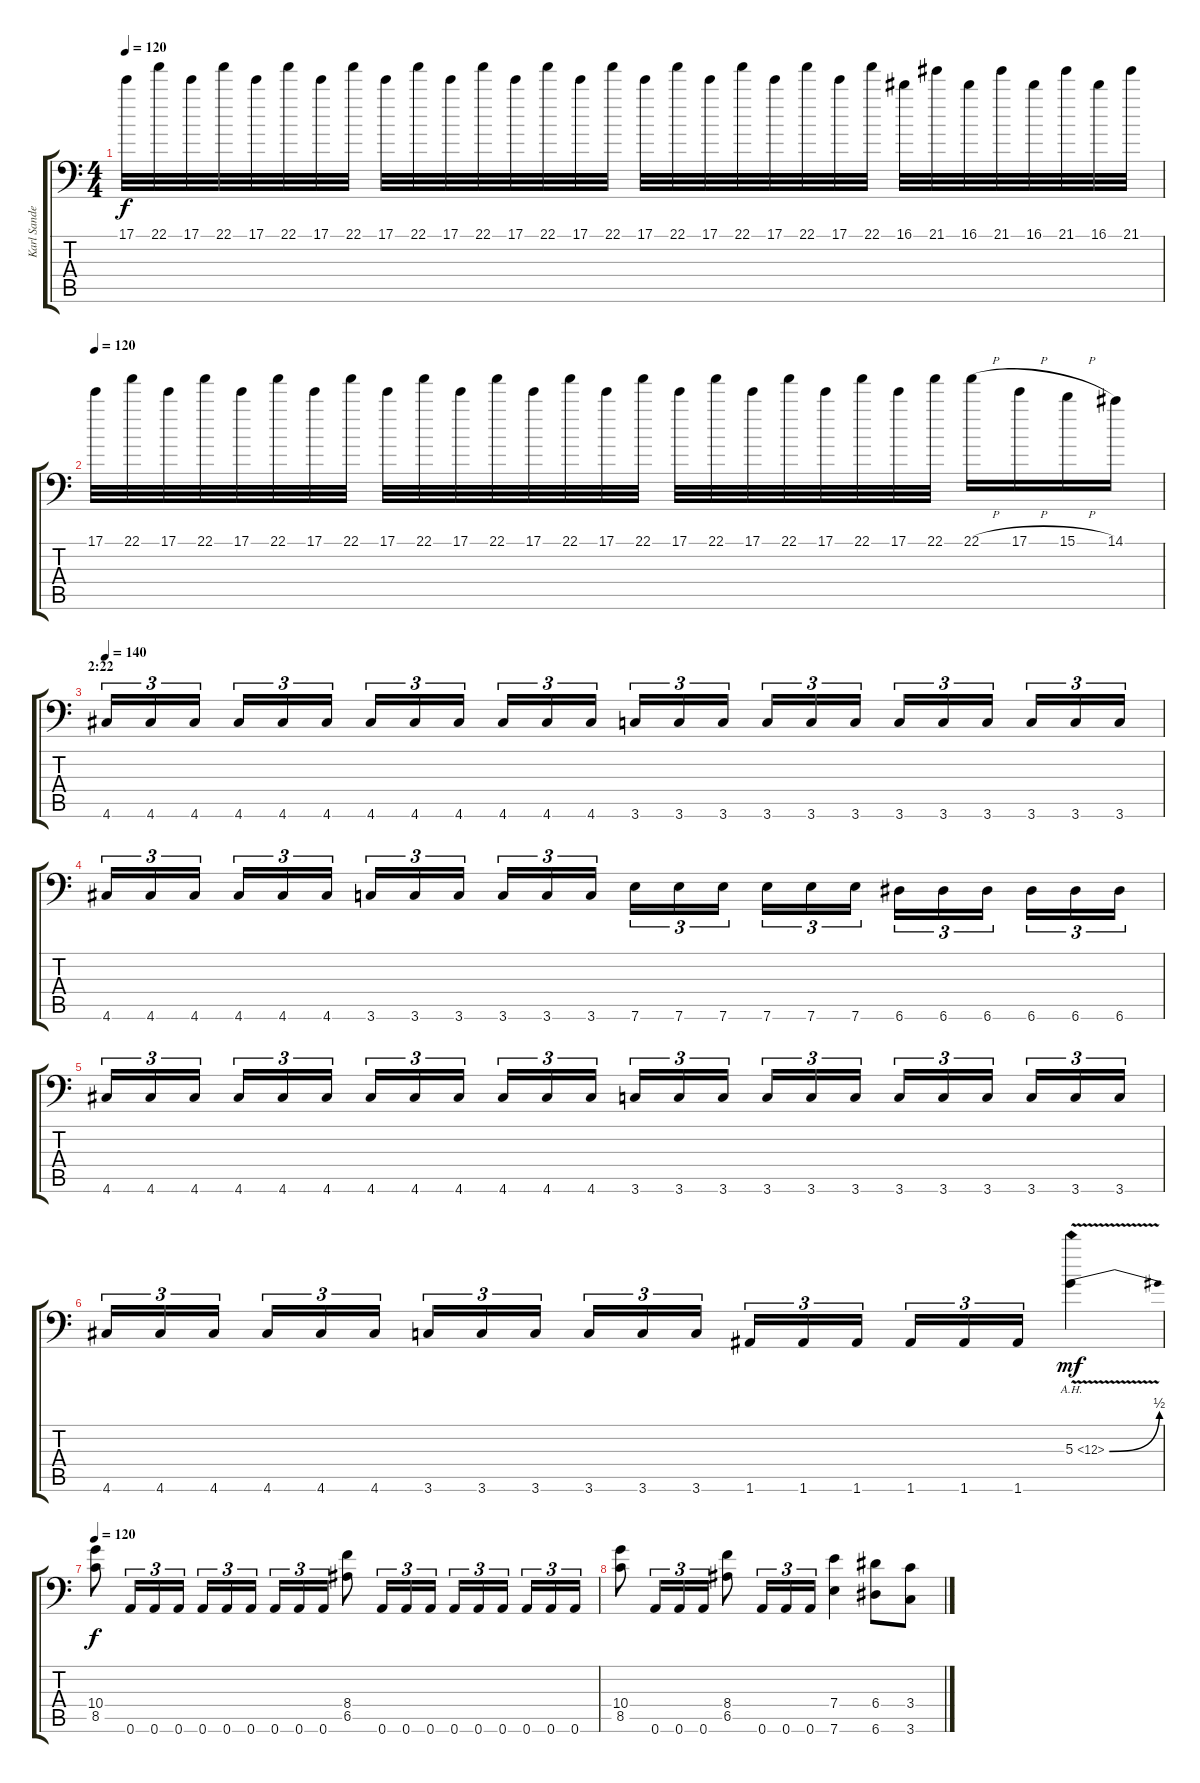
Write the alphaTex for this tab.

\track ("Karl Sanders" "Karl Sande") {instrument distortionguitar}
\staff {score tabs}
\tuning (B3 Gb3 D3 A2 E2 A1) {hide}
\ts (4 4)
\tempo 120
\clef f4
\ks c
17.1.32{dy f} 22.1.32 17.1.32 22.1.32 17.1.32 22.1.32 17.1.32 22.1.32 17.1.32 22.1.32 17.1.32 22.1.32 17.1.32 22.1.32 17.1.32 22.1.32 17.1.32 22.1.32 17.1.32 22.1.32 17.1.32 22.1.32 17.1.32 22.1.32 16.1.32 21.1.32 16.1.32 21.1.32 16.1.32 21.1.32 16.1.32 21.1.32 |
\tempo 120
17.1.32 22.1.32 17.1.32 22.1.32 17.1.32 22.1.32 17.1.32 22.1.32 17.1.32 22.1.32 17.1.32 22.1.32 17.1.32 22.1.32 17.1.32 22.1.32 17.1.32 22.1.32 17.1.32 22.1.32 17.1.32 22.1.32 17.1.32 22.1.32 22.1{h}.16 17.1{h}.16 15.1{h}.16 14.1.16 |
\section ("" "2:22")
\tempo 140
4.6.16{tu (3 2) balance 14} 4.6.16{tu (3 2)} 4.6.16{tu (3 2)} 4.6.16{tu (3 2)} 4.6.16{tu (3 2)} 4.6.16{tu (3 2)} 4.6.16{tu (3 2)} 4.6.16{tu (3 2)} 4.6.16{tu (3 2)} 4.6.16{tu (3 2)} 4.6.16{tu (3 2)} 4.6.16{tu (3 2)} 3.6.16{tu (3 2)} 3.6.16{tu (3 2)} 3.6.16{tu (3 2)} 3.6.16{tu (3 2)} 3.6.16{tu (3 2)} 3.6.16{tu (3 2)} 3.6.16{tu (3 2)} 3.6.16{tu (3 2)} 3.6.16{tu (3 2)} 3.6.16{tu (3 2)} 3.6.16{tu (3 2)} 3.6.16{tu (3 2)} |
4.6.16{tu (3 2)} 4.6.16{tu (3 2)} 4.6.16{tu (3 2)} 4.6.16{tu (3 2)} 4.6.16{tu (3 2)} 4.6.16{tu (3 2)} 3.6.16{tu (3 2)} 3.6.16{tu (3 2)} 3.6.16{tu (3 2)} 3.6.16{tu (3 2)} 3.6.16{tu (3 2)} 3.6.16{tu (3 2)} 7.6.16{tu (3 2)} 7.6.16{tu (3 2)} 7.6.16{tu (3 2)} 7.6.16{tu (3 2)} 7.6.16{tu (3 2)} 7.6.16{tu (3 2)} 6.6.16{tu (3 2)} 6.6.16{tu (3 2)} 6.6.16{tu (3 2)} 6.6.16{tu (3 2)} 6.6.16{tu (3 2)} 6.6.16{tu (3 2)} |
4.6.16{tu (3 2)} 4.6.16{tu (3 2)} 4.6.16{tu (3 2)} 4.6.16{tu (3 2)} 4.6.16{tu (3 2)} 4.6.16{tu (3 2)} 4.6.16{tu (3 2)} 4.6.16{tu (3 2)} 4.6.16{tu (3 2)} 4.6.16{tu (3 2)} 4.6.16{tu (3 2)} 4.6.16{tu (3 2)} 3.6.16{tu (3 2)} 3.6.16{tu (3 2)} 3.6.16{tu (3 2)} 3.6.16{tu (3 2)} 3.6.16{tu (3 2)} 3.6.16{tu (3 2)} 3.6.16{tu (3 2)} 3.6.16{tu (3 2)} 3.6.16{tu (3 2)} 3.6.16{tu (3 2)} 3.6.16{tu (3 2)} 3.6.16{tu (3 2)} |
4.6.16{tu (3 2)} 4.6.16{tu (3 2)} 4.6.16{tu (3 2)} 4.6.16{tu (3 2)} 4.6.16{tu (3 2)} 4.6.16{tu (3 2)} 3.6.16{tu (3 2)} 3.6.16{tu (3 2)} 3.6.16{tu (3 2)} 3.6.16{tu (3 2)} 3.6.16{tu (3 2)} 3.6.16{tu (3 2)} 1.6.16{tu (3 2)} 1.6.16{tu (3 2)} 1.6.16{tu (3 2)} 1.6.16{tu (3 2)} 1.6.16{tu (3 2)} 1.6.16{tu (3 2)} 5.3{be (bend 0 0 60 2) ah 7 v}.4{dy mf} |
\tempo 120
(10.4 8.5).8{dy f} 0.6.16{tu (3 2)} 0.6.16{tu (3 2)} 0.6.16{tu (3 2)} 0.6.16{tu (3 2)} 0.6.16{tu (3 2)} 0.6.16{tu (3 2)} 0.6.16{tu (3 2)} 0.6.16{tu (3 2)} 0.6.16{tu (3 2)} (8.4 6.5).8 0.6.16{tu (3 2)} 0.6.16{tu (3 2)} 0.6.16{tu (3 2)} 0.6.16{tu (3 2)} 0.6.16{tu (3 2)} 0.6.16{tu (3 2)} 0.6.16{tu (3 2)} 0.6.16{tu (3 2)} 0.6.16{tu (3 2)} |
(10.4 8.5).8 0.6.16{tu (3 2)} 0.6.16{tu (3 2)} 0.6.16{tu (3 2)} (8.4 6.5).8 0.6.16{tu (3 2)} 0.6.16{tu (3 2)} 0.6.16{tu (3 2)} (7.4 7.6).4 (6.4 6.6).8 (3.4 3.6).8
